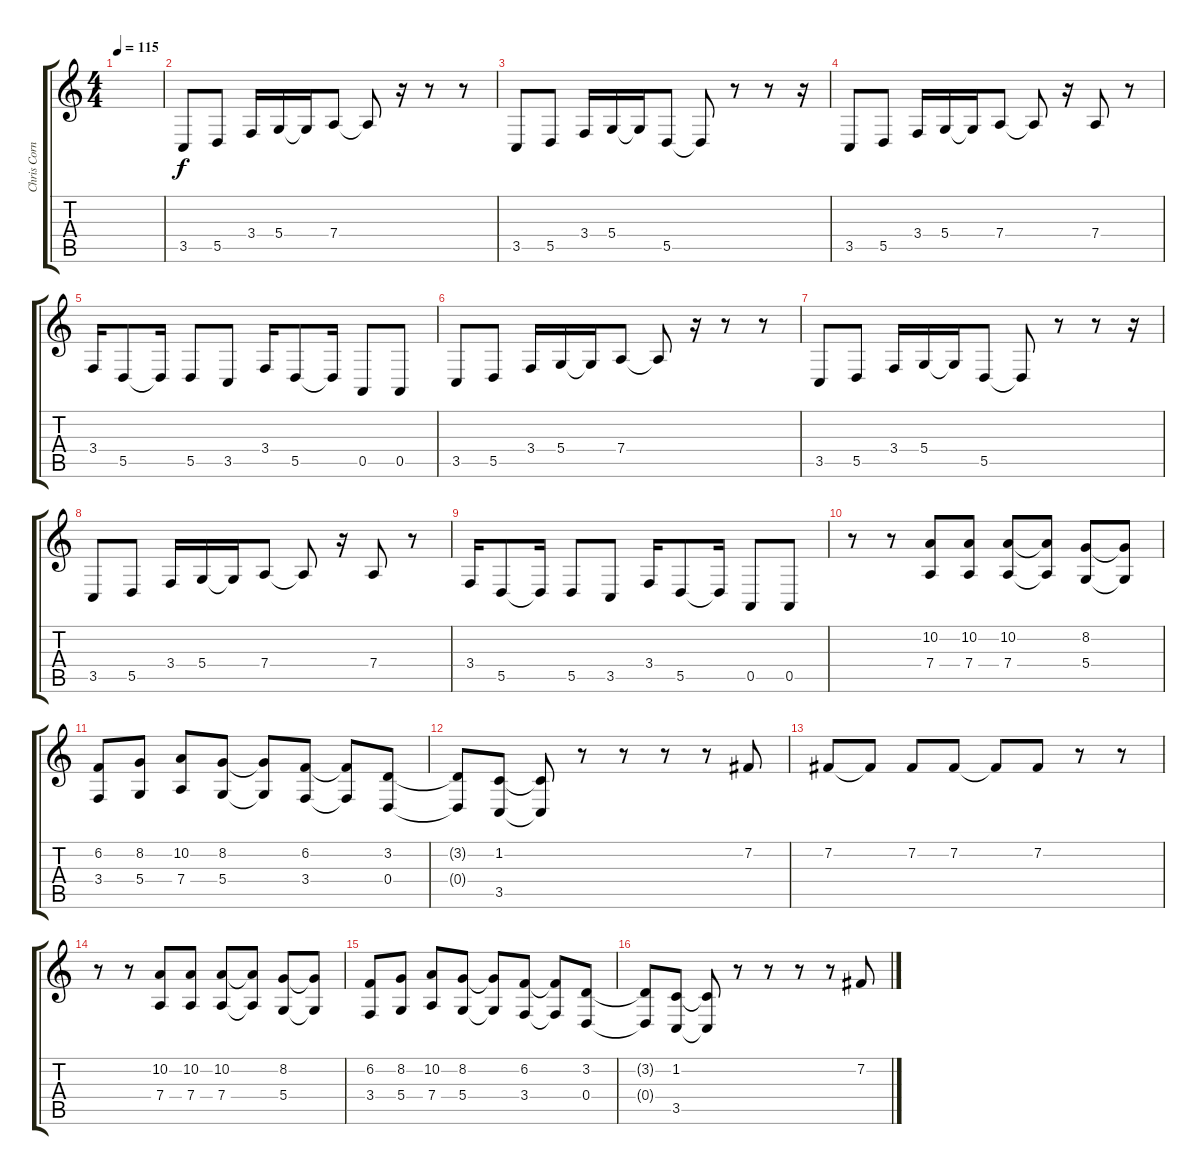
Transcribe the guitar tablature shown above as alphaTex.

\track ("Chris Cornell - Vocals" "Chris Corn") {instrument tenorsax}
\staff {score tabs}
\tuning (E4 B3 G3 D3 A2 E2) {hide}
\ts (4 4)
\tempo 115
\clef g2
\ks c
|
3.5.8 5.5.8 3.4.16 5.4.16 5.4{t}.16 7.4.8 7.4{t}.8 r.16 r.8 r.8 |
3.5.8 5.5.8 3.4.16 5.4.16 5.4{t}.16 5.5.8 5.5{t}.8 r.8 r.8 r.16 |
3.5.8 5.5.8 3.4.16 5.4.16 5.4{t}.16 7.4.8 7.4{t}.8 r.16 7.4.8 r.8 |
3.4.16 5.5.8 5.5{t}.16 5.5.8 3.5.8 3.4.16 5.5.8 5.5{t}.16 0.5.8 0.5.8 |
3.5.8 5.5.8 3.4.16 5.4.16 5.4{t}.16 7.4.8 7.4{t}.8 r.16 r.8 r.8 |
3.5.8 5.5.8 3.4.16 5.4.16 5.4{t}.16 5.5.8 5.5{t}.8 r.8 r.8 r.16 |
3.5.8 5.5.8 3.4.16 5.4.16 5.4{t}.16 7.4.8 7.4{t}.8 r.16 7.4.8 r.8 |
3.4.16 5.5.8 5.5{t}.16 5.5.8 3.5.8 3.4.16 5.5.8 5.5{t}.16 0.5.8 0.5.8 |
r.8 r.8 (10.2 7.4).8 (10.2 7.4).8 (10.2 7.4).8 (10.2{t} 7.4{t}).8 (8.2 5.4).8 (8.2{t} 5.4{t}).8 |
(6.2 3.4).8 (8.2 5.4).8 (10.2 7.4).8 (8.2 5.4).8 (8.2{t} 5.4{t}).8 (6.2 3.4).8 (6.2{t} 3.4{t}).8 (3.2 0.4).8 |
(3.2{t} 0.4{t}).8 (1.2 3.5).8 (1.2{t} 3.5{t}).8 r.8 r.8 r.8 r.8 7.2.8 |
7.2.8 7.2{t}.8 7.2.8 7.2.8 7.2{t}.8 7.2.8 r.8 r.8 |
r.8 r.8 (10.2 7.4).8 (10.2 7.4).8 (10.2 7.4).8 (10.2{t} 7.4{t}).8 (8.2 5.4).8 (8.2{t} 5.4{t}).8 |
(6.2 3.4).8 (8.2 5.4).8 (10.2 7.4).8 (8.2 5.4).8 (8.2{t} 5.4{t}).8 (6.2 3.4).8 (6.2{t} 3.4{t}).8 (3.2 0.4).8 |
(3.2{t} 0.4{t}).8 (1.2 3.5).8 (1.2{t} 3.5{t}).8 r.8 r.8 r.8 r.8 7.2.8
